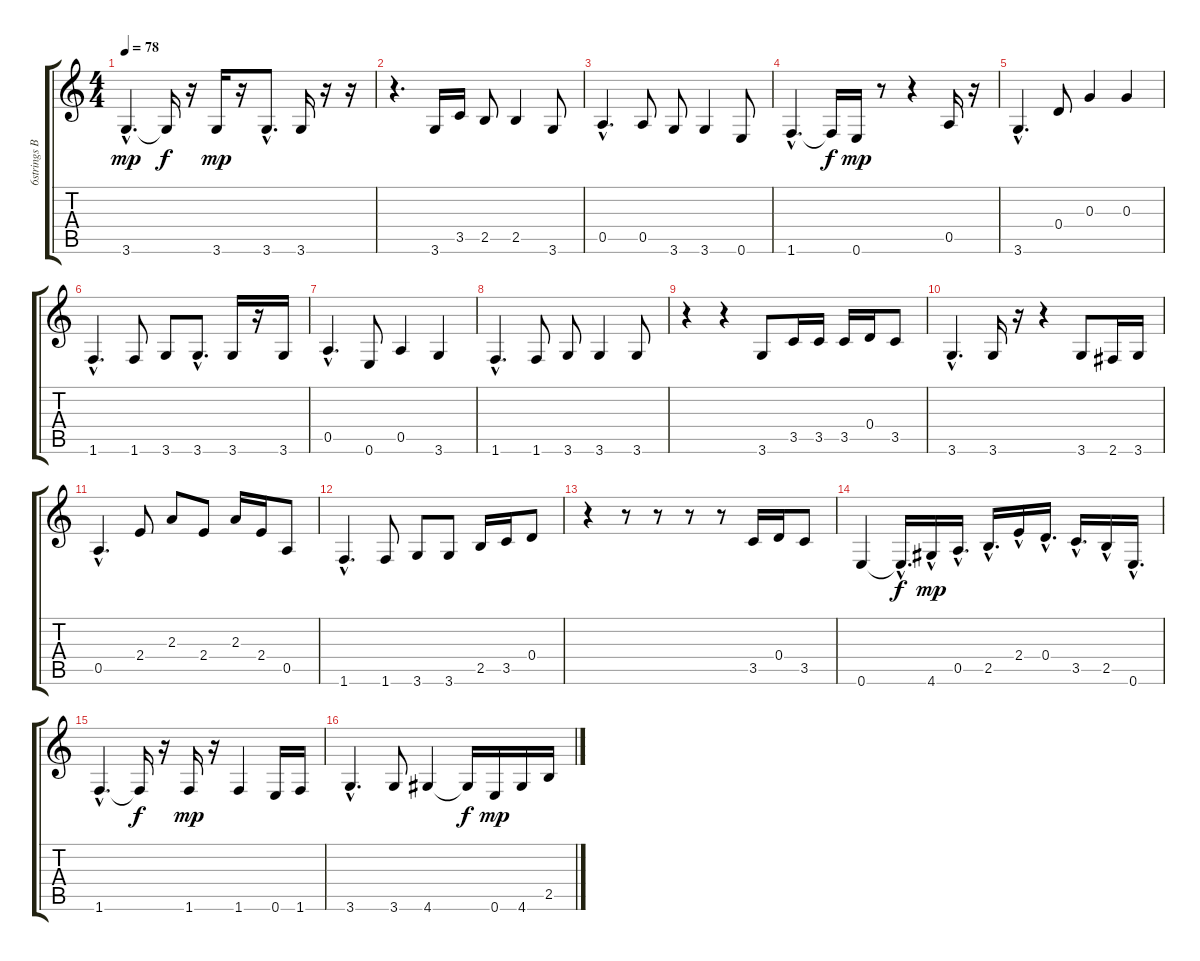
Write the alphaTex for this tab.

\track ("6strings Bass" "6strings B") {instrument electricbasspick}
\staff {score tabs}
\tuning (E4 B3 G3 D3 A2 E2) {hide}
\ts (4 4)
\tempo 78
\clef g2
\ks c
3.6{hac}.4{d dy mp} 3.6{t}.16{dy f} r.16 3.6.16{dy mp} r.16 3.6{hac}.8{d} 3.6.16 r.16 r.16 |
r.4{d} 3.6.16 3.5.16 2.5.8 2.5.4 3.6.8 |
0.5{hac}.4{d} 0.5.8 3.6.8 3.6.4 0.6.8 |
1.6{hac}.4{d} 1.6{t}.16{dy f} 0.6.16{dy mp} r.8 r.4 0.5.16 r.16 |
3.6{hac}.4{d} 0.4.8 0.3.4 0.3.4 |
1.6{hac}.4{d} 1.6.8 3.6.8 3.6{hac}.8{d} 3.6.16 r.16 3.6.16 |
0.5{hac}.4{d} 0.6.8 0.5.4 3.6.4 |
1.6{hac}.4{d} 1.6.8 3.6.8 3.6.4 3.6.8 |
r.4 r.4 3.6.8 3.5.16 3.5.16 3.5.16 0.4.16 3.5.8 |
3.6{hac}.4{d} 3.6.16 r.16 r.4 3.6.8 2.6.16 3.6.16 |
0.5{hac}.4{d} 2.4.8 2.3.8 2.4.8 2.3.16 2.4.16 0.5.8 |
1.6{hac}.4{d} 1.6.8 3.6.8 3.6.8 2.5.16 3.5.16 0.4.8 |
r.4 r.8 r.8 r.8 r.8 3.5.16 0.4.16 3.5.8 |
0.6.4 0.6{hac t}.16{d dy f} 4.6{hac}.16{dy mp} 0.5{hac}.16{d} 2.5{hac}.16{d} 2.4{hac}.16 0.4{hac}.16{d} 3.5{hac}.16{d} 2.5{hac}.16 0.6{hac}.16{d} |
1.6{hac}.4{d} 1.6{t}.16{dy f} r.16 1.6.16{dy mp} r.16 1.6.4 0.6.16 1.6.16 |
3.6{hac}.4{d} 3.6.8 4.6.4 4.6{t}.16{dy f} 0.6.16{dy mp} 4.6.16 2.5.16
